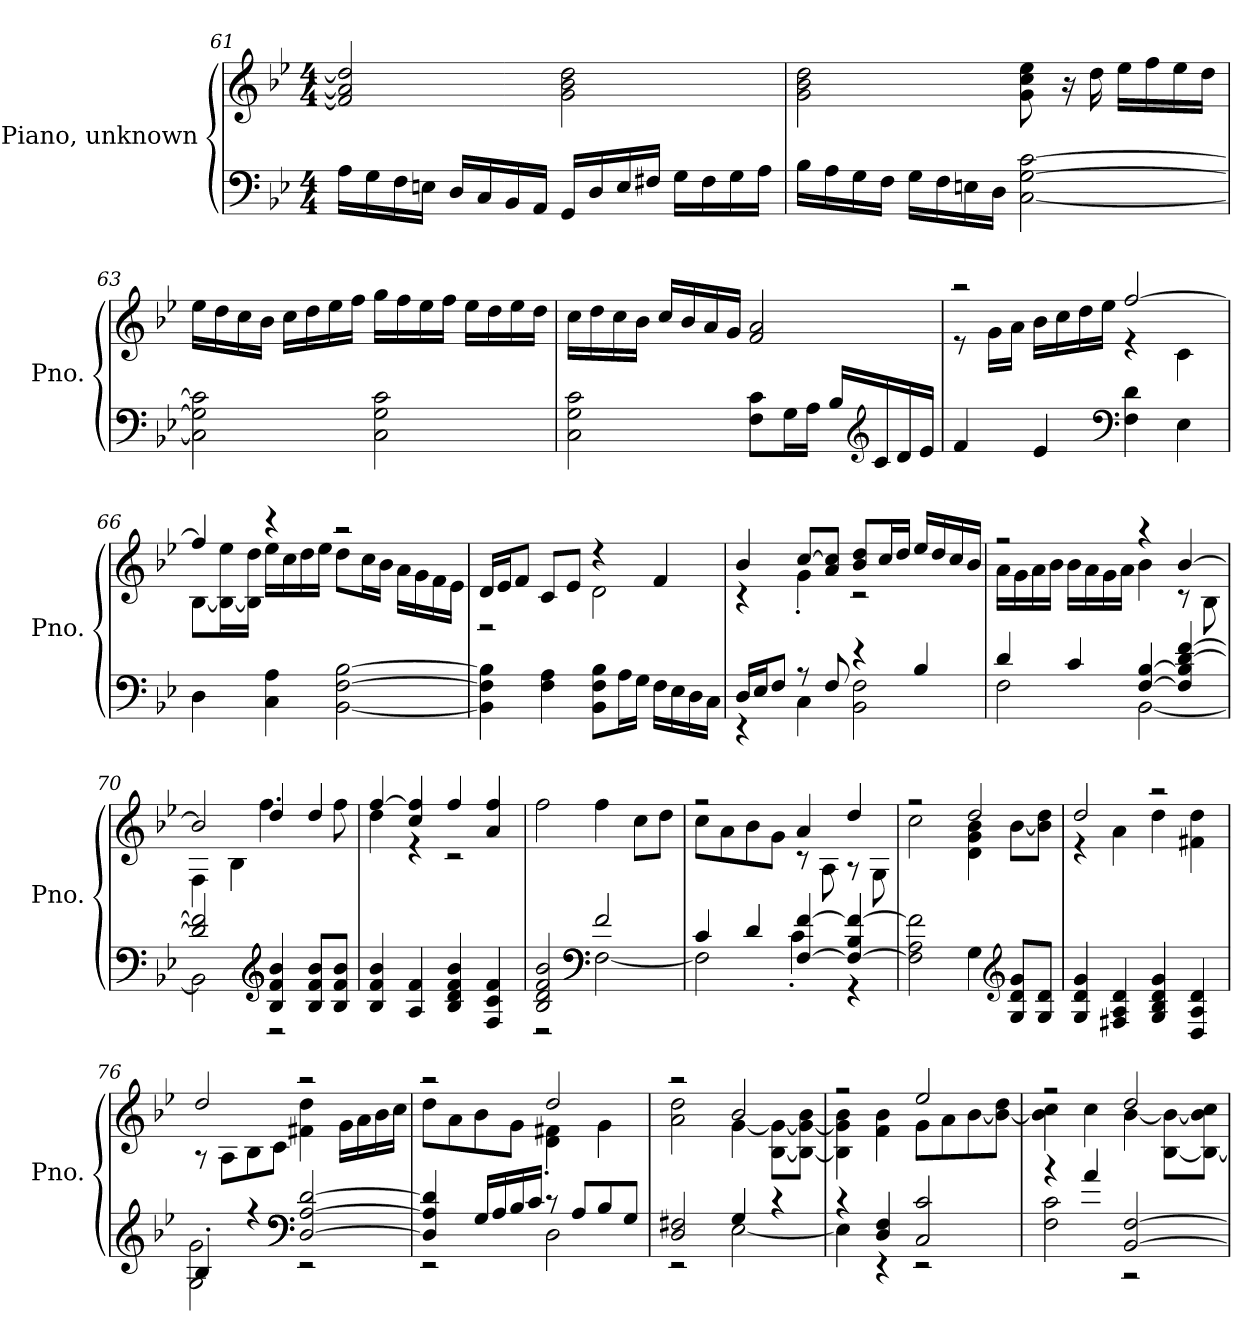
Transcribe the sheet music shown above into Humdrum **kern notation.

**kern	**kern
*part1	*part1
*staff2	*staff1
*I"Piano, unknown	*
*I'Pno.	*
!!LO:PB:g=z
*clefF4	*clefG2
*k[b-e-]	*k[b-e-]
*M4/4	*M4/4
=61	=61
16A\LL	2f/] 2a/] 2dd/]
16G\	.
16F\	.
16En\JJ	.
16D/LL	.
16C/	.
16BB-/	.
16AA/JJ	.
16GG/LL	2g\ 2b-\ 2dd\
16D/	.
16E/	.
16F#X/JJ	.
16G\LL	.
16F#\	.
16G\	.
16A\JJ	.
=62	=62
16B-\LL	2g\ 2b-\ 2dd\
16A\	.
16G\	.
16F\JJ	.
16G\LL	.
16F\	.
16En\	.
16D\JJ	.
[2C\ [2G\ [2c\	8g\ 8cc\ 8ee-\
.	16r
.	16dd\
.	16ee-\LL
.	16ff\
.	16ee-\
.	16dd\JJ
!!LO:LB:g=z
=63	=63
2C\] 2G\] 2c\]	16ee-\LL
.	16dd\
.	16cc\
.	16b-\JJ
.	16cc\LL
.	16dd\
.	16ee-\
.	16ff\JJ
2C\ 2G\ 2c\	16gg\LL
.	16ff\
.	16ee-\
.	16ff\JJ
.	16ee-\LL
.	16dd\
.	16ee-\
.	16dd\JJ
=64	=64
2C\ 2G\ 2c\	16cc\LL
.	16dd\
.	16cc\
.	16b-\JJ
.	16cc/LL
.	16b-/
.	16a/
.	16g/JJ
8F\ 8c\L	2f/ 2a/
16G\L	.
16A\JJ	.
16B-/LL	.
*clefG2	*
16c/	.
16d/	.
16e-/JJ	.
=65	=65
*	*^
4f/	2r	8r
.	.	16g\LL
.	.	16a\JJ
4e-/	.	16b-\LL
.	.	16cc\
.	.	16dd\
.	.	16ee-\JJ
*clefF4	*	*
4F\ 4d\	[2ff/	4r
4E-\	.	4c\
!!LO:LB:g=z	!!
=66	=66	=66
4D\	4ff/]	[8B-\L
.	.	16B-\_ 16ee-\L
.	.	16B-\] 16dd\JJ
4C\ 4A\	4r	16ee-\LL
.	.	16cc\
.	.	16dd\
.	.	16ee-\JJ
[2BB-\ [2F\ [2B-\	2r	8dd\L
.	.	16cc\L
.	.	16b-\JJ
.	.	16a\LL
.	.	16g\
.	.	16f\
.	.	16e-\JJ
=67	=67	=67
4BB-\] 4F\] 4B-\]	16d/LL	2r
.	16e-/J	.
.	8f/J	.
4F\ 4A\	8c/L	.
.	8e-/J	.
8BB-\ 8F\ 8B-\L	4r	2d\
16A\L	.	.
16G\JJ	.	.
16F\LL	4f/	.
16E-\	.	.
16D\	.	.
16C\JJ	.	.
=68	=68	=68
*^	*	*
16D/LL	4r	4b-/	4r
16E-/J	.	.	.
8F/J	.	.	.
8r	4C\	[8cc/L	4g'\
8F/	.	8a/ 8cc/]J	.
4r	2BB-\ 2F\	8b-/ 8dd/L	2r
.	.	16cc/L	.
.	.	16dd/JJ	.
4B-/	.	16ee-/LL	.
.	.	16dd/	.
.	.	16cc/	.
.	.	16b-/JJ	.
!!LO:LB:g=z	!!
=69	=69	=69	=69
4d/	2F\	2r	16a\LL
.	.	.	16g\
.	.	.	16a\
.	.	.	16b-\JJ
4c/	.	.	16b-\LL
.	.	.	16a\
.	.	.	16g\
.	.	.	16a\JJ
[4F/ [4B-/	[2BB-\	4r	4b-\
4F/] 4B-/] [4d/ [4f/	.	[4b-/	8r
.	.	.	8B-\
=70	=70	=70	=70
2d/] 2f/]	2BB-\]	2b-/]	4F\
.	.	.	4B-\
*clefG2	*	*	*
4B-/ 4f/ 4b-/	2r	4dd/	4.ff\
8B-/ 8f/ 8b-/L	.	4dd/	.
8B-/ 8f/ 8b-/J	.	.	8ff\
*v	*v	*	*
=71	=71	=71
4B-/ 4f/ 4b-/	[4ff/	4dd\
4A/ 4f/	4cc/ 4ff/]	4r
4B-/ 4d/ 4f/ 4b-/	4ff/	2r
4F/ 4c/ 4f/	4a/ 4ff/	.
*	*v	*v
=72	=72
*^	*
2B-/ 2d/ 2f/ 2b-/	2r	2ff\
*clefF4	*	*
2f/	[2F\	4ff\
.	.	8cc\L
.	.	8dd\J
=73	=73	=73
*	*	*^
4c/	2F\]	2r	8cc\L
.	.	.	8a\
4d/	.	.	8b-\
.	.	.	8g\J
[4F/ [4f/	4c'\	4a/	8r
.	.	.	8A\
4F/_ 4B-/ 4f/_	4r	4dd/	8r
.	.	.	8G\
*v	*v	*	*
!!LO:LB:g=z	!!
=74	=74	=74
2F\] 2A\ 2f\]	2r	2cc\
4G\	2dd/	4d\ 4g\ 4b-\
*clefG2	*	*
8G/ 8d/ 8g/L	.	[8b-\L
8G/ 8d/J	.	8b-\] 8dd\J
=75	=75	=75
4G/ 4d/ 4g/	2dd/	4r
4F#X/ 4A/ 4d/	.	4a\
4G/ 4B-/ 4d/ 4g/	2r	4dd\
4D/ 4A/ 4d/	.	4f#X\ 4dd\
=76	=76	=76
*^	*	*
4B-'/	2G\ 2g\	2dd/	8r
.	.	.	8A\L
4r	.	.	8B-\
.	.	.	8c\J
*clefF4	*	*	*
[2D/ [2A/ [2d/	2r	2r	4f#X\ 4dd\
.	.	.	16g\LL
.	.	.	16a\
.	.	.	16b-\
.	.	.	16cc\JJ
=77	=77	=77	=77
4D/] 4A/] 4d/]	2r	2r	8dd\L
.	.	.	8a\
16G/LL	.	.	8b-\
16A/	.	.	.
16B-/	.	.	8g\J
16c/JJ	.	.	.
8r	2D\	2dd/	4d\' 4f#X\'
8A/L	.	.	.
8B-/	.	.	4g\
8G/J	.	.	.
=78	=78	=78	=78
2D/ 2F#X/	2r	2r	2a\ 2dd\
4G/	[2E-\	2b-/	[4g\
4r	.	.	[8B-\ 8g\_L
.	.	.	8B-\_ 8g\_ 8b-\J
!!LO:LB:g=z	!!
=79	=79	=79	=79
4r	4E-\]	2r	4B-\] 4g\] 4b-\
4D/ 4F/	4r	.	4f\ 4b-\
2C/ 2c/	2r	2ee-/	8g\L
.	.	.	8a\
.	.	.	[8b-\
.	.	.	8b-\_ 8dd\J
=80	=80	=80	=80
4r	2F\ 2c\	2r	4b-\] 4cc\
4a/	.	.	4cc\
[2BB-/ [2F/	2r	2dd/	[4b-\
.	.	.	[8B-\ 8b-\_L
.	.	.	8B-\_ 8b-\] 8cc\J
*v	*v	*	*
*	*v	*v
=	=
*-	*-
